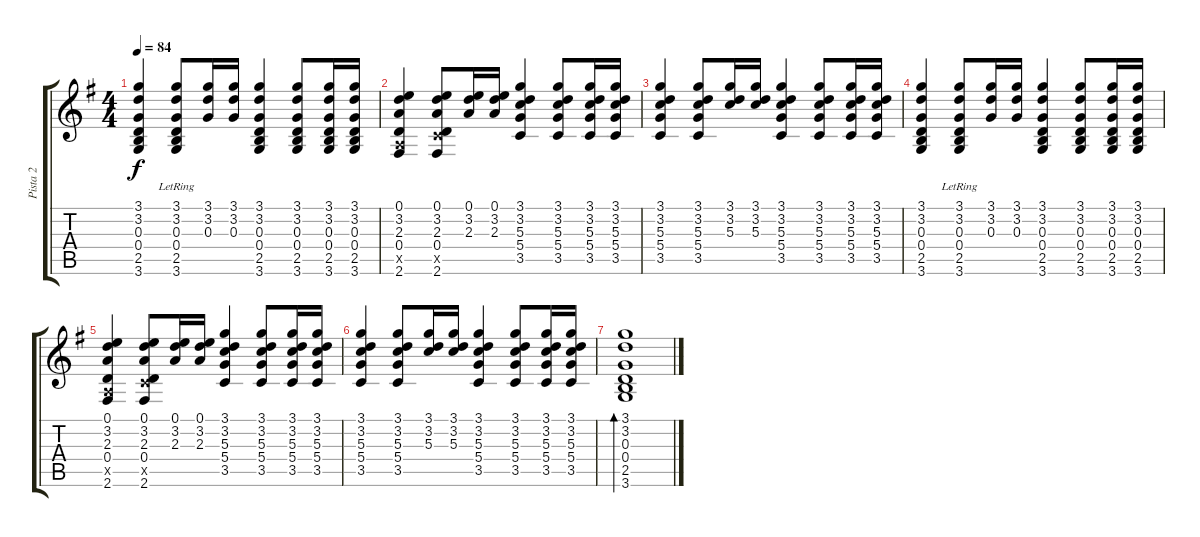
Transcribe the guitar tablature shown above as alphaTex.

\track ("Pista 2" "Pista 2") {instrument acousticguitarsteel}
\staff {score tabs}
\tuning (E4 B3 G3 D3 A2 E2) {hide}
\ts (4 4)
\tempo 84
\clef g2
\ks g
(3.1 3.2 0.3 0.4 2.5 3.6).4{dy f} (3.1 3.2 0.3 0.4 2.5 3.6{lr}).8 (3.1 3.2 0.3).16 (3.1 3.2 0.3).16 (3.1 3.2 0.3 0.4 2.5 3.6).4 (3.1 3.2 0.3 0.4 2.5 3.6).8 (3.1 3.2 0.3 0.4 2.5 3.6).16 (3.1 3.2 0.3 0.4 2.5 3.6).16 |
(0.1 3.2 2.3 0.4 0.5{x} 2.6).4 (0.1 3.2 2.3 0.4 3.5{x} 2.6).8 (0.1 3.2 2.3).16 (0.1 3.2 2.3).16 (3.1 3.2 5.3 5.4 3.5).4 (3.1 3.2 5.3 5.4 3.5).8 (3.1 3.2 5.3 5.4 3.5).16 (3.1 3.2 5.3 5.4 3.5).16 |
(3.1 3.2 5.3 5.4 3.5).4 (3.1 3.2 5.3 5.4 3.5).8 (3.1 3.2 5.3).16 (3.1 3.2 5.3).16 (3.1 3.2 5.3 5.4 3.5).4 (3.1 3.2 5.3 5.4 3.5).8 (3.1 3.2 5.3 5.4 3.5).16 (3.1 3.2 5.3 5.4 3.5).16 |
(3.1 3.2 0.3 0.4 2.5 3.6).4 (3.1 3.2 0.3 0.4 2.5 3.6{lr}).8 (3.1 3.2 0.3).16 (3.1 3.2 0.3).16 (3.1 3.2 0.3 0.4 2.5 3.6).4 (3.1 3.2 0.3 0.4 2.5 3.6).8 (3.1 3.2 0.3 0.4 2.5 3.6).16 (3.1 3.2 0.3 0.4 2.5 3.6).16 |
(0.1 3.2 2.3 0.4 0.5{x} 2.6).4 (0.1 3.2 2.3 0.4 3.5{x} 2.6).8 (0.1 3.2 2.3).16 (0.1 3.2 2.3).16 (3.1 3.2 5.3 5.4 3.5).4 (3.1 3.2 5.3 5.4 3.5).8 (3.1 3.2 5.3 5.4 3.5).16 (3.1 3.2 5.3 5.4 3.5).16 |
(3.1 3.2 5.3 5.4 3.5).4 (3.1 3.2 5.3 5.4 3.5).8 (3.1 3.2 5.3).16 (3.1 3.2 5.3).16 (3.1 3.2 5.3 5.4 3.5).4 (3.1 3.2 5.3 5.4 3.5).8 (3.1 3.2 5.3 5.4 3.5).16 (3.1 3.2 5.3 5.4 3.5).16 |
(3.1 3.2 0.3 0.4 2.5 3.6).1{bd 120}
